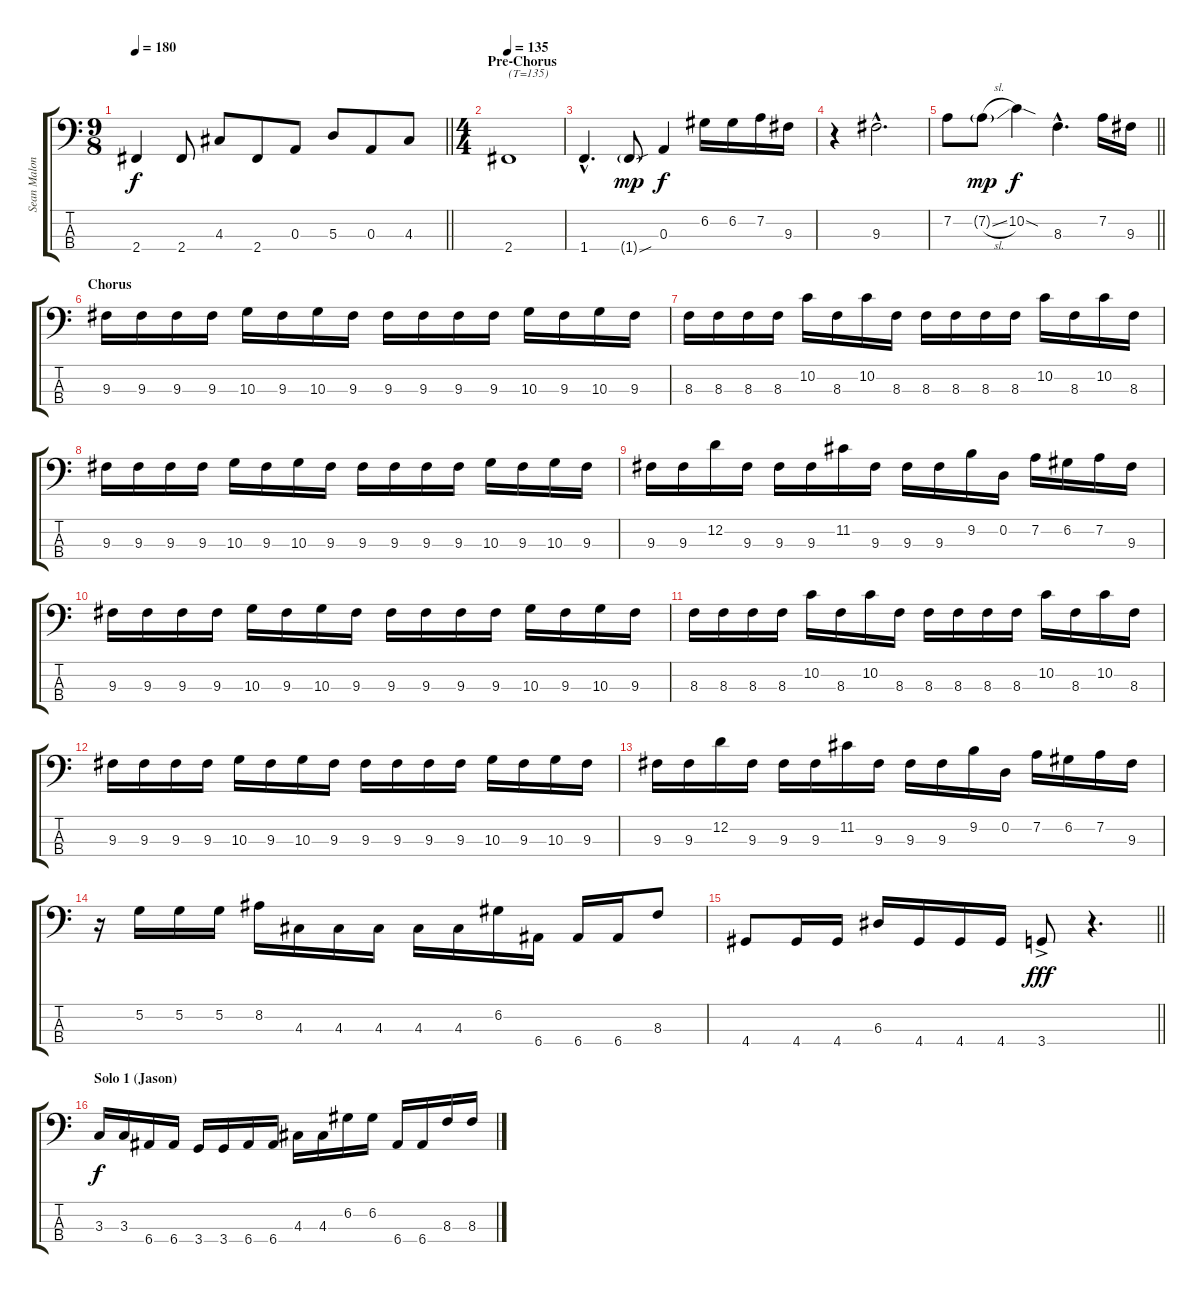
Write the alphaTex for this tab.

\track ("Sean Malone (Fretless Bass)" "Sean Malon") {instrument fretlessbass}
\staff {score tabs}
\tuning (G2 D2 A1 E1) {hide}
\ts (9 8)
\tempo 180
\clef f4
\barLineRight lightlight
\ks c
2.4.4{dy f} 2.4.8 4.3.8 2.4.8 0.3.8 5.3.8 0.3.8 4.3.8 |
\ts (4 4)
\section ("" "Pre-Chorus")
\tempo 135
2.4.1{txt "(T=135)"} |
1.4{hac}.4{d} 1.4{sou g}.8{dy mp} 0.3.4{dy f} 6.2.16 6.2.16 7.2.16 9.3.16 |
r.4 9.3{hac}.2{d} |
\barLineRight lightlight
7.2.8 7.2{sl g}.8{dy mp} 10.2{sod}.4{dy f} 8.3{hac}.4{d} 7.2.16 9.3.16 |
\section ("" "Chorus")
9.3.16 9.3.16 9.3.16 9.3.16 10.3.16 9.3.16 10.3.16 9.3.16 9.3.16 9.3.16 9.3.16 9.3.16 10.3.16 9.3.16 10.3.16 9.3.16 |
8.3.16 8.3.16 8.3.16 8.3.16 10.2.16 8.3.16 10.2.16 8.3.16 8.3.16 8.3.16 8.3.16 8.3.16 10.2.16 8.3.16 10.2.16 8.3.16 |
9.3.16 9.3.16 9.3.16 9.3.16 10.3.16 9.3.16 10.3.16 9.3.16 9.3.16 9.3.16 9.3.16 9.3.16 10.3.16 9.3.16 10.3.16 9.3.16 |
9.3.16 9.3.16 12.2.16 9.3.16 9.3.16 9.3.16 11.2.16 9.3.16 9.3.16 9.3.16 9.2.16 0.2.16 7.2.16 6.2.16 7.2.16 9.3.16 |
9.3.16 9.3.16 9.3.16 9.3.16 10.3.16 9.3.16 10.3.16 9.3.16 9.3.16 9.3.16 9.3.16 9.3.16 10.3.16 9.3.16 10.3.16 9.3.16 |
8.3.16 8.3.16 8.3.16 8.3.16 10.2.16 8.3.16 10.2.16 8.3.16 8.3.16 8.3.16 8.3.16 8.3.16 10.2.16 8.3.16 10.2.16 8.3.16 |
9.3.16 9.3.16 9.3.16 9.3.16 10.3.16 9.3.16 10.3.16 9.3.16 9.3.16 9.3.16 9.3.16 9.3.16 10.3.16 9.3.16 10.3.16 9.3.16 |
9.3.16 9.3.16 12.2.16 9.3.16 9.3.16 9.3.16 11.2.16 9.3.16 9.3.16 9.3.16 9.2.16 0.2.16 7.2.16 6.2.16 7.2.16 9.3.16 |
r.16 5.2.16 5.2.16 5.2.16 8.2.16 4.3.16 4.3.16 4.3.16 4.3.16 4.3.16 6.2.16 6.4.16 6.4.16 6.4.16 8.3.8 |
\barLineRight lightlight
4.4.8 4.4.16 4.4.16 6.3.16 4.4.16 4.4.16 4.4.16 3.4{ac}.8{dy fff} r.4{d} |
\section ("" "Solo 1 (Jason)")
3.3.16{dy f} 3.3.16 6.4.16 6.4.16 3.4.16 3.4.16 6.4.16 6.4.16 4.3.16 4.3.16 6.2.16 6.2.16 6.4.16 6.4.16 8.3.16 8.3.16
